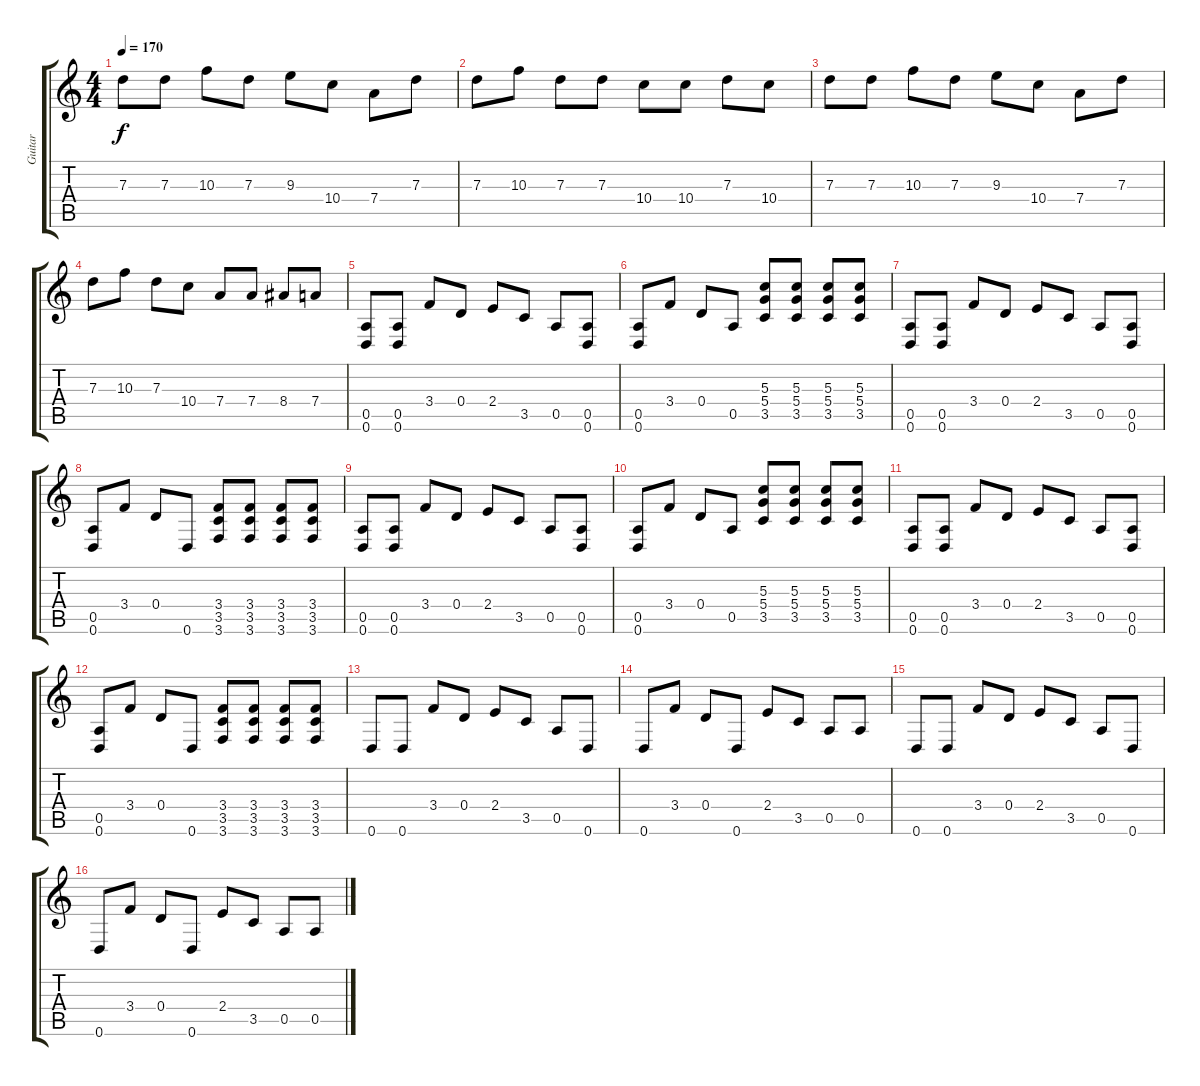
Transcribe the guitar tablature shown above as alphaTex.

\track ("Guitar" "Guitar") {instrument overdrivenguitar}
\staff {score tabs}
\tuning (E4 B3 G3 D3 A2 D2) {hide}
\ts (4 4)
\tempo 170
\clef g2
\ks c
7.3.8{dy f} 7.3.8 10.3.8 7.3.8 9.3.8 10.4.8 7.4.8 7.3.8 |
7.3.8 10.3.8 7.3.8 7.3.8 10.4.8 10.4.8 7.3.8 10.4.8 |
7.3.8 7.3.8 10.3.8 7.3.8 9.3.8 10.4.8 7.4.8 7.3.8 |
7.3.8 10.3.8 7.3.8 10.4.8 7.4.8 7.4.8 8.4.8 7.4.8 |
(0.5 0.6).8 (0.5 0.6).8 3.4.8 0.4.8 2.4.8 3.5.8 0.5.8 (0.5 0.6).8 |
(0.5 0.6).8 3.4.8 0.4.8 0.5.8 (5.3 5.4 3.5).8 (5.3 5.4 3.5).8 (5.3 5.4 3.5).8 (5.3 5.4 3.5).8 |
(0.5 0.6).8 (0.5 0.6).8 3.4.8 0.4.8 2.4.8 3.5.8 0.5.8 (0.5 0.6).8 |
(0.5 0.6).8 3.4.8 0.4.8 0.6.8 (3.4 3.5 3.6).8 (3.4 3.5 3.6).8 (3.4 3.5 3.6).8 (3.4 3.5 3.6).8 |
(0.5 0.6).8 (0.5 0.6).8 3.4.8 0.4.8 2.4.8 3.5.8 0.5.8 (0.5 0.6).8 |
(0.5 0.6).8 3.4.8 0.4.8 0.5.8 (5.3 5.4 3.5).8 (5.3 5.4 3.5).8 (5.3 5.4 3.5).8 (5.3 5.4 3.5).8 |
(0.5 0.6).8 (0.5 0.6).8 3.4.8 0.4.8 2.4.8 3.5.8 0.5.8 (0.5 0.6).8 |
(0.5 0.6).8 3.4.8 0.4.8 0.6.8 (3.4 3.5 3.6).8 (3.4 3.5 3.6).8 (3.4 3.5 3.6).8 (3.4 3.5 3.6).8 |
0.6.8 0.6.8 3.4.8 0.4.8 2.4.8 3.5.8 0.5.8 0.6.8 |
0.6.8 3.4.8 0.4.8 0.6.8 2.4.8 3.5.8 0.5.8 0.5.8 |
0.6.8 0.6.8 3.4.8 0.4.8 2.4.8 3.5.8 0.5.8 0.6.8 |
0.6.8 3.4.8 0.4.8 0.6.8 2.4.8 3.5.8 0.5.8 0.5.8
